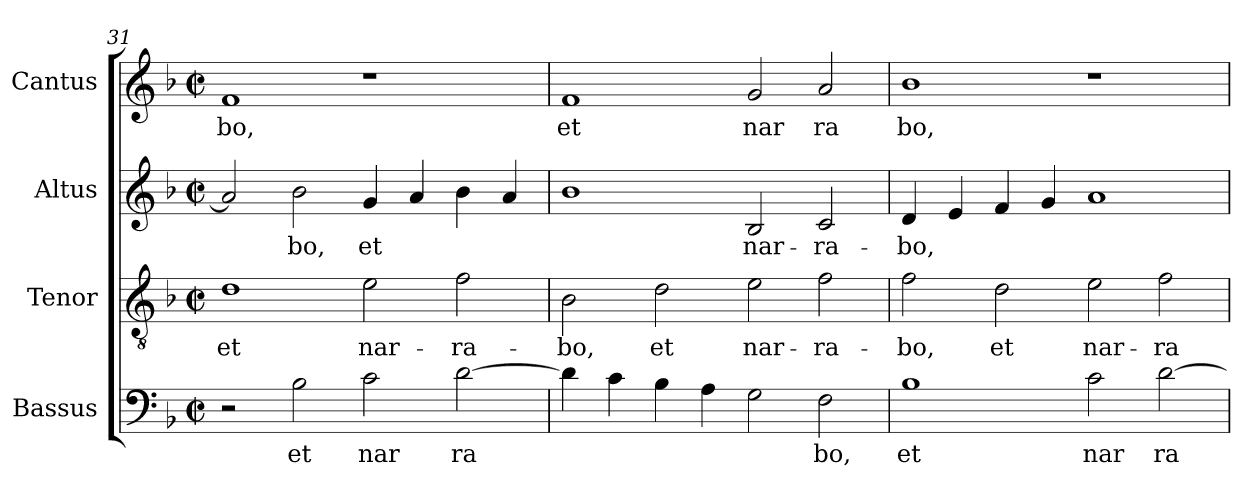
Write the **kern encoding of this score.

**kern	**text	**kern	**text	**kern	**text	**kern	**text
*part4	*part4	*part3	*part3	*part2	*part2	*part1	*part1
*staff4	*staff4	*staff3	*staff3	*staff2	*staff2	*staff1	*staff1
*I"Bassus	*	*I"Tenor	*	*I"Altus	*	*I"Cantus	*
*clefF4	*	*clefGv2	*	*clefG2	*	*clefG2	*
*k[b-]	*	*k[b-]	*	*k[b-]	*	*k[b-]	*
*F:	*	*F:	*	*F:	*	*F:	*
*M2/2	*	*M2/2	*	*M2/2	*	*M2/2	*
*met(c|)	*	*met(c|)	*	*met(c|)	*	*met(c|)	*
=31	=31	=31	=31	=31	=31	=31	=31
!	!	!	!LO:LY:b:cj	!	!	!	!LO:LY:b:cj
2r	.	1d	et	2a/]	.	1f	bo,
!	!LO:LY:b:cj	!	!	!	!LO:LY:b:cj	!	!
2B-\	et	.	.	2b-\	-bo,	.	.
!	!LO:LY:b:cj	!	!LO:LY:b:cj	!	!LO:LY:b:cj	!	!
2c\	nar	2e\	nar-	4g/	et	1r	.
.	.	.	.	4a/	.	.	.
!	!LO:LY:b:cj	!	!LO:LY:b:cj	!	!	!	!
[>2d\	ra	2f\	-ra-	4b-\	.	.	.
.	.	.	.	4a/	.	.	.
=32	=32	=32	=32	=32	=32	=32	=32
!	!	!	!LO:LY:b:cj	!	!	!	!LO:LY:b:cj
4d\]	.	2B-\	-bo,	1b-	.	1f	et
4c\	.	.	.	.	.	.	.
!	!	!	!LO:LY:b:cj	!	!	!	!
4B-\	.	2d\	et	.	.	.	.
4A\	.	.	.	.	.	.	.
!	!	!	!LO:LY:b:cj	!	!LO:LY:b:cj	!	!LO:LY:b:cj
2G\	.	2e\	nar-	2B-/	nar-	2g/	nar
!	!LO:LY:b:cj	!	!LO:LY:b:cj	!	!LO:LY:b:cj	!	!LO:LY:b:cj
2F\	bo,	2f\	-ra-	2c/	-ra-	2a/	ra
=33	=33	=33	=33	=33	=33	=33	=33
!	!LO:LY:b:cj	!	!LO:LY:b:cj	!	!LO:LY:b	!	!LO:LY:b:cj
1B-	et	2f\	-bo,	4d/	-bo,	1b-	bo,
.	.	.	.	4e/	.	.	.
!	!	!	!LO:LY:b:cj	!	!	!	!
.	.	2d\	et	4f/	.	.	.
.	.	.	.	4g/	.	.	.
!	!LO:LY:b:cj	!	!LO:LY:b:cj	!	!	!	!
2c\	nar	2e\	nar-	1a	.	1r	.
!	!LO:LY:b:cj	!	!LO:LY:b:cj	!	!	!	!
[>2d\	ra	2f\	-ra-	.	.	.	.
=	=	=	=	=	=	=	=
*-	*-	*-	*-	*-	*-	*-	*-
